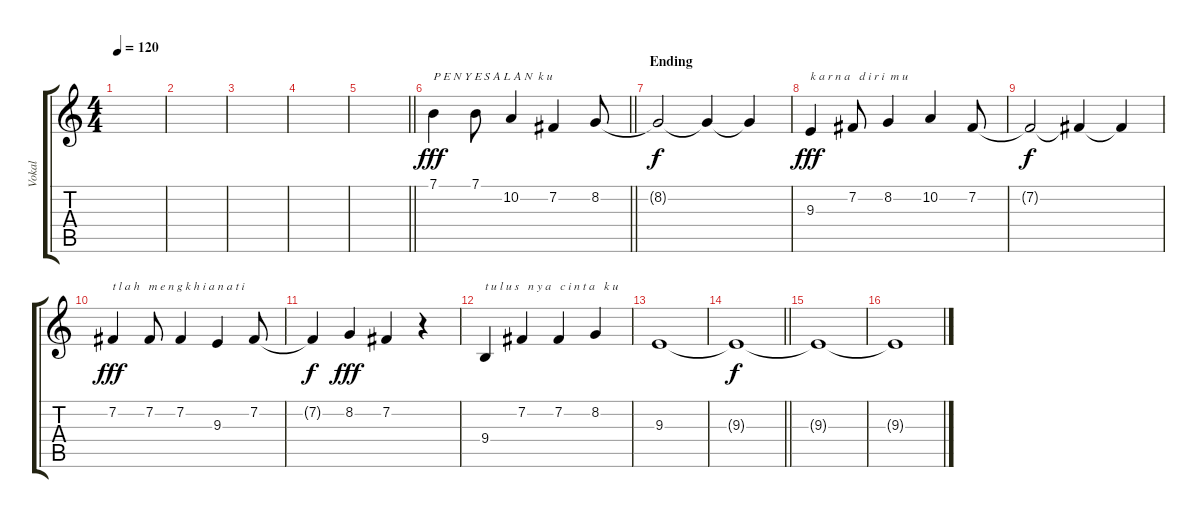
\track ("Vokal" "Vokal") {instrument frenchhorn}
\staff {score tabs}
\tuning (E4 B3 G3 D3 A2 E2) {hide}
\ts (4 4)
\tempo 120
\clef g2
\ks c
|
|
|
|
\barLineRight lightlight
|
\barLineRight lightlight
7.1.4{txt "P E N Y E S A L A N  k u" dy fff} 7.1.8 10.2.4 7.2.4 8.2.8 |
\section ("" "Ending")
8.2{t}.2{dy f} 8.2{t}.4 8.2{t}.4 |
9.3.4{txt "k a r n a   d i r i  m u" dy fff} 7.2.8 8.2.4 10.2.4 7.2.8 |
7.2{t}.2{dy f} 7.2{t}.4 7.2{t}.4 |
7.2.4{txt "t l a h   m e n g k h i a n a t i" dy fff} 7.2.8 7.2.4 9.3.4 7.2.8 |
7.2{t}.4{dy f} 8.2.4{dy fff} 7.2.4 r.4 |
9.4.4{txt "t u l u s   n y a   c i n t a   k u"} 7.2.4 7.2.4 8.2.4 |
9.3.1 |
\barLineRight lightlight
9.3{t}.1{dy f} |
9.3{t}.1 |
9.3{t}.1
